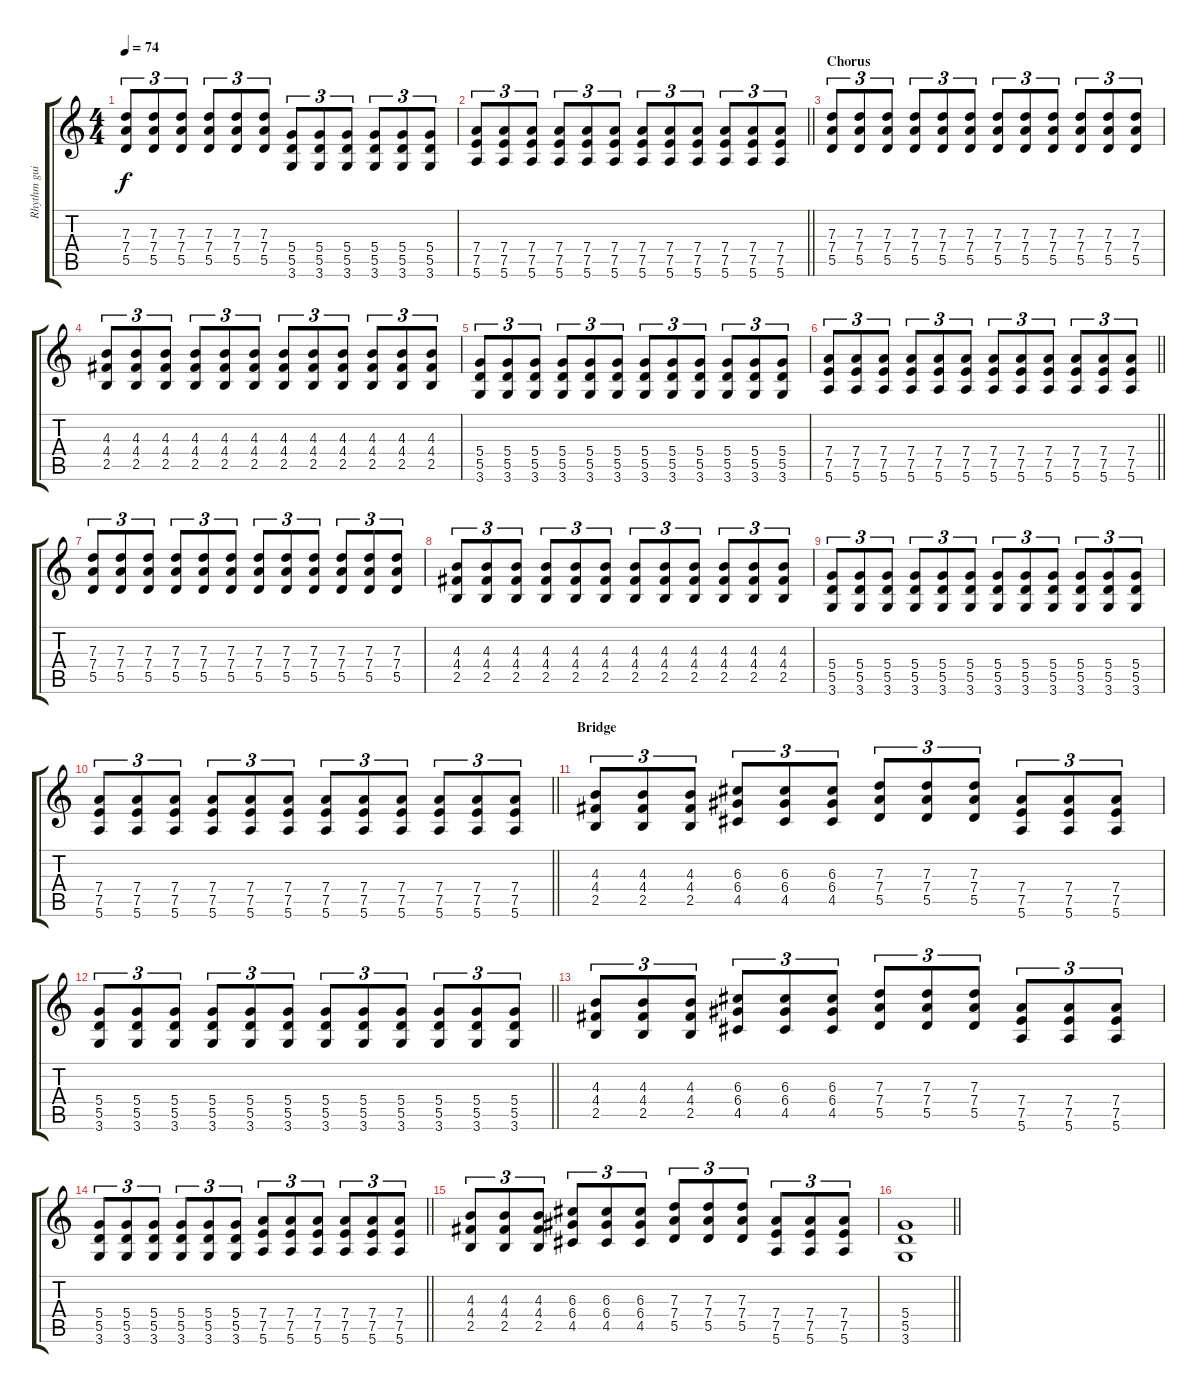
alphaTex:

\track ("Rhythm guitar" "Rhythm gui") {instrument distortionguitar}
\staff {score tabs}
\tuning (E4 B3 G3 D3 A2 E2) {hide}
\ts (4 4)
\tempo 74
\clef g2
\ks c
(7.3 7.4 5.5).8{tu (3 2) dy f} (7.3 7.4 5.5).8{tu (3 2)} (7.3 7.4 5.5).8{tu (3 2)} (7.3 7.4 5.5).8{tu (3 2)} (7.3 7.4 5.5).8{tu (3 2)} (7.3 7.4 5.5).8{tu (3 2)} (5.4 5.5 3.6).8{tu (3 2)} (5.4 5.5 3.6).8{tu (3 2)} (5.4 5.5 3.6).8{tu (3 2)} (5.4 5.5 3.6).8{tu (3 2)} (5.4 5.5 3.6).8{tu (3 2)} (5.4 5.5 3.6).8{tu (3 2)} |
\barLineRight lightlight
(7.4 7.5 5.6).8{tu (3 2)} (7.4 7.5 5.6).8{tu (3 2)} (7.4 7.5 5.6).8{tu (3 2)} (7.4 7.5 5.6).8{tu (3 2)} (7.4 7.5 5.6).8{tu (3 2)} (7.4 7.5 5.6).8{tu (3 2)} (7.4 7.5 5.6).8{tu (3 2)} (7.4 7.5 5.6).8{tu (3 2)} (7.4 7.5 5.6).8{tu (3 2)} (7.4 7.5 5.6).8{tu (3 2)} (7.4 7.5 5.6).8{tu (3 2)} (7.4 7.5 5.6).8{tu (3 2)} |
\section ("" "Chorus")
(7.3 7.4 5.5).8{tu (3 2)} (7.3 7.4 5.5).8{tu (3 2)} (7.3 7.4 5.5).8{tu (3 2)} (7.3 7.4 5.5).8{tu (3 2)} (7.3 7.4 5.5).8{tu (3 2)} (7.3 7.4 5.5).8{tu (3 2)} (7.3 7.4 5.5).8{tu (3 2)} (7.3 7.4 5.5).8{tu (3 2)} (7.3 7.4 5.5).8{tu (3 2)} (7.3 7.4 5.5).8{tu (3 2)} (7.3 7.4 5.5).8{tu (3 2)} (7.3 7.4 5.5).8{tu (3 2)} |
(4.3 4.4 2.5).8{tu (3 2)} (4.3 4.4 2.5).8{tu (3 2)} (4.3 4.4 2.5).8{tu (3 2)} (4.3 4.4 2.5).8{tu (3 2)} (4.3 4.4 2.5).8{tu (3 2)} (4.3 4.4 2.5).8{tu (3 2)} (4.3 4.4 2.5).8{tu (3 2)} (4.3 4.4 2.5).8{tu (3 2)} (4.3 4.4 2.5).8{tu (3 2)} (4.3 4.4 2.5).8{tu (3 2)} (4.3 4.4 2.5).8{tu (3 2)} (4.3 4.4 2.5).8{tu (3 2)} |
(5.4 5.5 3.6).8{tu (3 2)} (5.4 5.5 3.6).8{tu (3 2)} (5.4 5.5 3.6).8{tu (3 2)} (5.4 5.5 3.6).8{tu (3 2)} (5.4 5.5 3.6).8{tu (3 2)} (5.4 5.5 3.6).8{tu (3 2)} (5.4 5.5 3.6).8{tu (3 2)} (5.4 5.5 3.6).8{tu (3 2)} (5.4 5.5 3.6).8{tu (3 2)} (5.4 5.5 3.6).8{tu (3 2)} (5.4 5.5 3.6).8{tu (3 2)} (5.4 5.5 3.6).8{tu (3 2)} |
\barLineRight lightlight
(7.4 7.5 5.6).8{tu (3 2)} (7.4 7.5 5.6).8{tu (3 2)} (7.4 7.5 5.6).8{tu (3 2)} (7.4 7.5 5.6).8{tu (3 2)} (7.4 7.5 5.6).8{tu (3 2)} (7.4 7.5 5.6).8{tu (3 2)} (7.4 7.5 5.6).8{tu (3 2)} (7.4 7.5 5.6).8{tu (3 2)} (7.4 7.5 5.6).8{tu (3 2)} (7.4 7.5 5.6).8{tu (3 2)} (7.4 7.5 5.6).8{tu (3 2)} (7.4 7.5 5.6).8{tu (3 2)} |
(7.3 7.4 5.5).8{tu (3 2)} (7.3 7.4 5.5).8{tu (3 2)} (7.3 7.4 5.5).8{tu (3 2)} (7.3 7.4 5.5).8{tu (3 2)} (7.3 7.4 5.5).8{tu (3 2)} (7.3 7.4 5.5).8{tu (3 2)} (7.3 7.4 5.5).8{tu (3 2)} (7.3 7.4 5.5).8{tu (3 2)} (7.3 7.4 5.5).8{tu (3 2)} (7.3 7.4 5.5).8{tu (3 2)} (7.3 7.4 5.5).8{tu (3 2)} (7.3 7.4 5.5).8{tu (3 2)} |
(4.3 4.4 2.5).8{tu (3 2)} (4.3 4.4 2.5).8{tu (3 2)} (4.3 4.4 2.5).8{tu (3 2)} (4.3 4.4 2.5).8{tu (3 2)} (4.3 4.4 2.5).8{tu (3 2)} (4.3 4.4 2.5).8{tu (3 2)} (4.3 4.4 2.5).8{tu (3 2)} (4.3 4.4 2.5).8{tu (3 2)} (4.3 4.4 2.5).8{tu (3 2)} (4.3 4.4 2.5).8{tu (3 2)} (4.3 4.4 2.5).8{tu (3 2)} (4.3 4.4 2.5).8{tu (3 2)} |
(5.4 5.5 3.6).8{tu (3 2)} (5.4 5.5 3.6).8{tu (3 2)} (5.4 5.5 3.6).8{tu (3 2)} (5.4 5.5 3.6).8{tu (3 2)} (5.4 5.5 3.6).8{tu (3 2)} (5.4 5.5 3.6).8{tu (3 2)} (5.4 5.5 3.6).8{tu (3 2)} (5.4 5.5 3.6).8{tu (3 2)} (5.4 5.5 3.6).8{tu (3 2)} (5.4 5.5 3.6).8{tu (3 2)} (5.4 5.5 3.6).8{tu (3 2)} (5.4 5.5 3.6).8{tu (3 2)} |
\barLineRight lightlight
(7.4 7.5 5.6).8{tu (3 2)} (7.4 7.5 5.6).8{tu (3 2)} (7.4 7.5 5.6).8{tu (3 2)} (7.4 7.5 5.6).8{tu (3 2)} (7.4 7.5 5.6).8{tu (3 2)} (7.4 7.5 5.6).8{tu (3 2)} (7.4 7.5 5.6).8{tu (3 2)} (7.4 7.5 5.6).8{tu (3 2)} (7.4 7.5 5.6).8{tu (3 2)} (7.4 7.5 5.6).8{tu (3 2)} (7.4 7.5 5.6).8{tu (3 2)} (7.4 7.5 5.6).8{tu (3 2)} |
\section ("" "Bridge")
(4.3 4.4 2.5).8{tu (3 2)} (4.3 4.4 2.5).8{tu (3 2)} (4.3 4.4 2.5).8{tu (3 2)} (6.3 6.4 4.5).8{tu (3 2)} (6.3 6.4 4.5).8{tu (3 2)} (6.3 6.4 4.5).8{tu (3 2)} (7.3 7.4 5.5).8{tu (3 2)} (7.3 7.4 5.5).8{tu (3 2)} (7.3 7.4 5.5).8{tu (3 2)} (7.4 7.5 5.6).8{tu (3 2)} (7.4 7.5 5.6).8{tu (3 2)} (7.4 7.5 5.6).8{tu (3 2)} |
\barLineRight lightlight
(5.4 5.5 3.6).8{tu (3 2)} (5.4 5.5 3.6).8{tu (3 2)} (5.4 5.5 3.6).8{tu (3 2)} (5.4 5.5 3.6).8{tu (3 2)} (5.4 5.5 3.6).8{tu (3 2)} (5.4 5.5 3.6).8{tu (3 2)} (5.4 5.5 3.6).8{tu (3 2)} (5.4 5.5 3.6).8{tu (3 2)} (5.4 5.5 3.6).8{tu (3 2)} (5.4 5.5 3.6).8{tu (3 2)} (5.4 5.5 3.6).8{tu (3 2)} (5.4 5.5 3.6).8{tu (3 2)} |
(4.3 4.4 2.5).8{tu (3 2)} (4.3 4.4 2.5).8{tu (3 2)} (4.3 4.4 2.5).8{tu (3 2)} (6.3 6.4 4.5).8{tu (3 2)} (6.3 6.4 4.5).8{tu (3 2)} (6.3 6.4 4.5).8{tu (3 2)} (7.3 7.4 5.5).8{tu (3 2)} (7.3 7.4 5.5).8{tu (3 2)} (7.3 7.4 5.5).8{tu (3 2)} (7.4 7.5 5.6).8{tu (3 2)} (7.4 7.5 5.6).8{tu (3 2)} (7.4 7.5 5.6).8{tu (3 2)} |
\barLineRight lightlight
(5.4 5.5 3.6).8{tu (3 2)} (5.4 5.5 3.6).8{tu (3 2)} (5.4 5.5 3.6).8{tu (3 2)} (5.4 5.5 3.6).8{tu (3 2)} (5.4 5.5 3.6).8{tu (3 2)} (5.4 5.5 3.6).8{tu (3 2)} (7.4 7.5 5.6).8{tu (3 2)} (7.4 7.5 5.6).8{tu (3 2)} (7.4 7.5 5.6).8{tu (3 2)} (7.4 7.5 5.6).8{tu (3 2)} (7.4 7.5 5.6).8{tu (3 2)} (7.4 7.5 5.6).8{tu (3 2)} |
(4.3 4.4 2.5).8{tu (3 2)} (4.3 4.4 2.5).8{tu (3 2)} (4.3 4.4 2.5).8{tu (3 2)} (6.3 6.4 4.5).8{tu (3 2)} (6.3 6.4 4.5).8{tu (3 2)} (6.3 6.4 4.5).8{tu (3 2)} (7.3 7.4 5.5).8{tu (3 2)} (7.3 7.4 5.5).8{tu (3 2)} (7.3 7.4 5.5).8{tu (3 2)} (7.4 7.5 5.6).8{tu (3 2)} (7.4 7.5 5.6).8{tu (3 2)} (7.4 7.5 5.6).8{tu (3 2)} |
\barLineRight lightlight
(5.4 5.5 3.6).1
